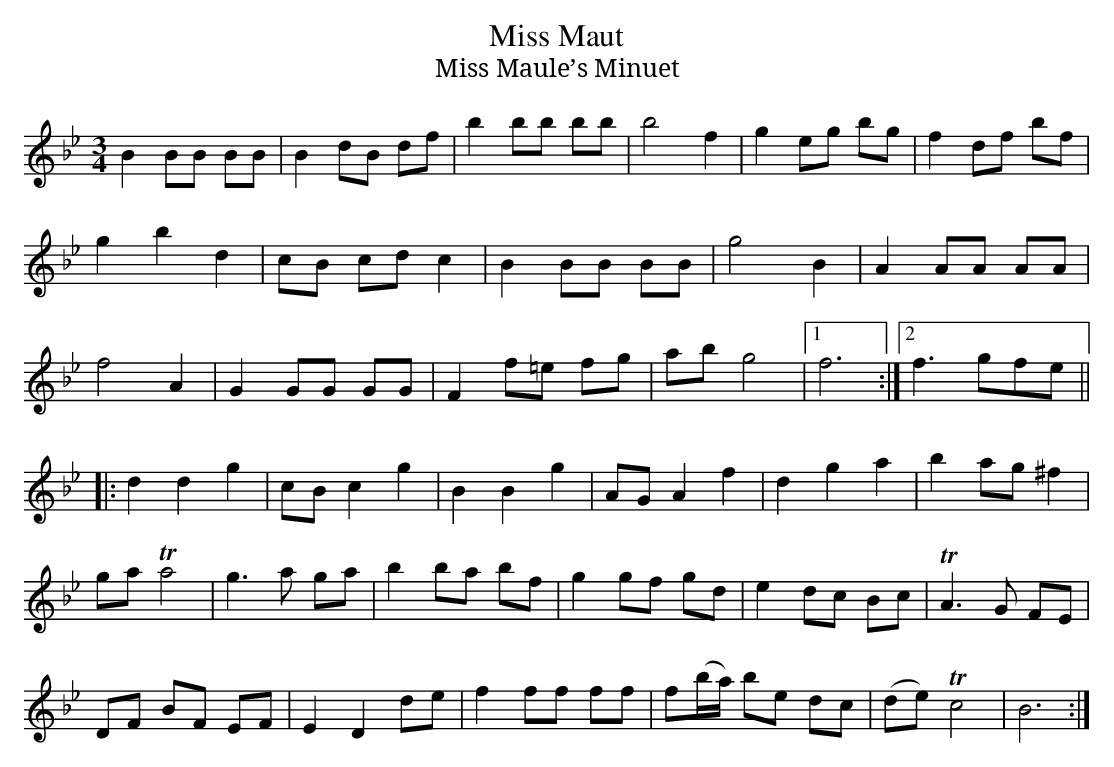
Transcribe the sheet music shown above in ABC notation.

X:1
T:Miss Maut
T:Miss Maule’s Minuet
M:3/4
L:1/8
K:Bb
B2 BB BB|B2 dB df|b2 bb bb|b4f2|g2 eg bg|f2 df bf|
g2b2d2|cB cd c2|B2 BB BB|g4B2|A2 AA AA|
f4A2|G2 GG GG|F2 f=e fg|ab g4|1 f6:|2 f3 gfe||
|:d2d2g2|cB c2g2|B2B2g2|AG A2f2|d2g2a2|b2 ag ^f2|
ga Ta4|g3a ga|b2 ba bf|g2 gf gd|e2 dc Bc|TA3 G FE|
DF BF EF|E2D2 de|f2 ff ff|f(b/a/) be dc|(de) Tc4|B6:|]
